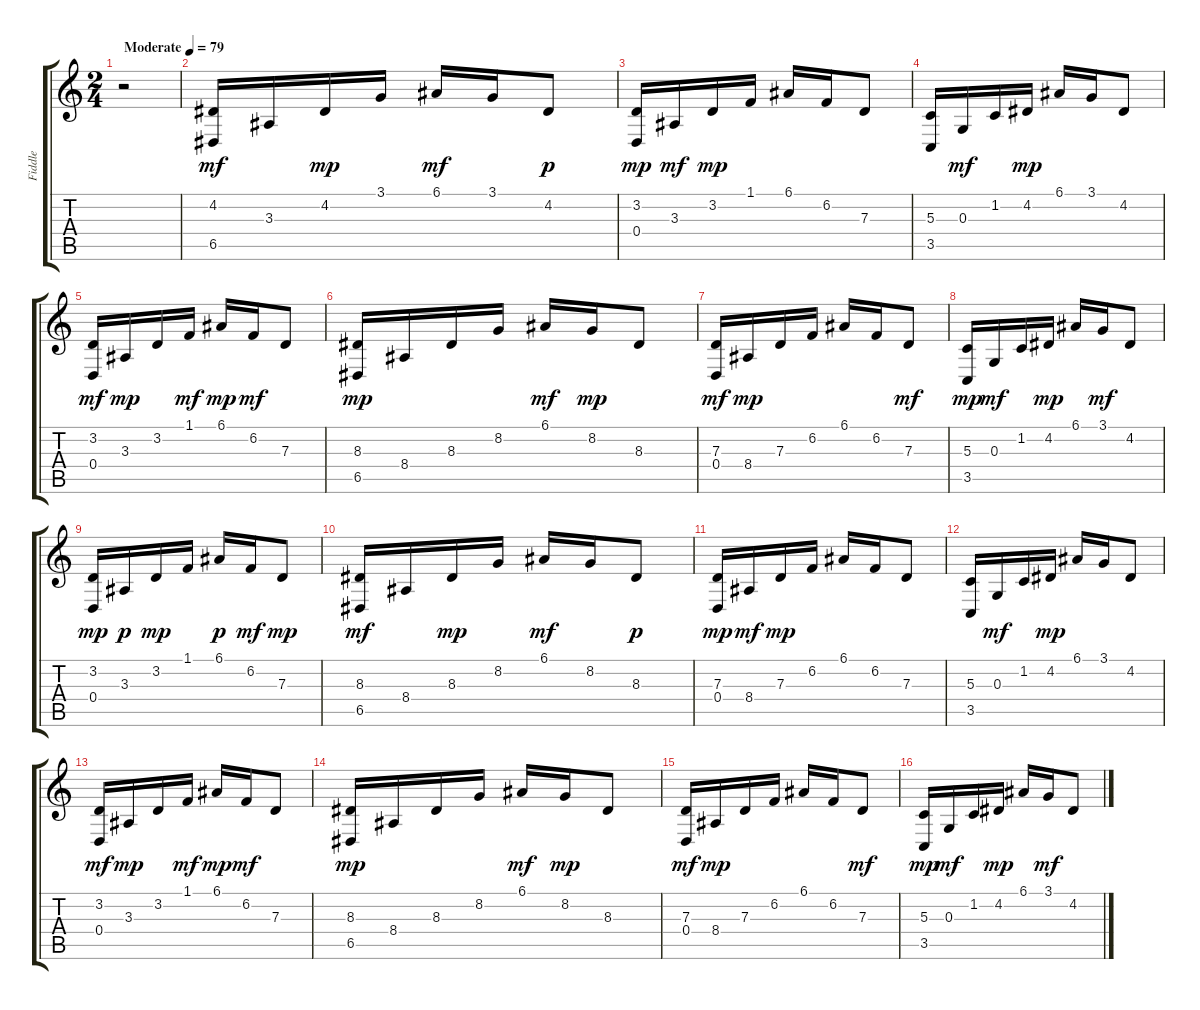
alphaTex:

\track ("Fiddle" "Fiddle") {instrument fiddle}
\staff {score tabs}
\tuning (E4 B3 G3 D3 A2 E2) {hide}
\ts (2 4)
\tempo (79 "Moderate")
\clef g2
\ks c
r.2{dy mf instrument fiddle} |
(4.2 6.5).16 3.3.16 4.2.16{dy mp} 3.1.16 6.1.16{dy mf} 3.1.16 4.2.8{dy p} |
(3.2 0.4).16{dy mp} 3.3.16{dy mf} 3.2.16{dy mp} 1.1.16 6.1.16 6.2.16 7.3.8 |
(5.3 3.5).16 0.3.16{dy mf} 1.2.16 4.2.16{dy mp} 6.1.16 3.1.16 4.2.8 |
(3.2 0.4).16{dy mf} 3.3.16{dy mp} 3.2.16 1.1.16{dy mf} 6.1.16{dy mp} 6.2.16{dy mf} 7.3.8 |
(8.3 6.5).16{dy mp} 8.4.16 8.3.16 8.2.16 6.1.16{dy mf} 8.2.16{dy mp} 8.3.8 |
(7.3 0.4).16{dy mf} 8.4.16{dy mp} 7.3.16 6.2.16 6.1.16 6.2.16 7.3.8{dy mf} |
(5.3 3.5).16{dy mp} 0.3.16{dy mf} 1.2.16 4.2.16{dy mp} 6.1.16 3.1.16{dy mf} 4.2.8 |
(3.2 0.4).16{dy mp} 3.3.16{dy p} 3.2.16{dy mp} 1.1.16 6.1.16{dy p} 6.2.16{dy mf} 7.3.8{dy mp} |
(8.3 6.5).16{dy mf} 8.4.16 8.3.16{dy mp} 8.2.16 6.1.16{dy mf} 8.2.16 8.3.8{dy p} |
(7.3 0.4).16{dy mp} 8.4.16{dy mf} 7.3.16{dy mp} 6.2.16 6.1.16 6.2.16 7.3.8 |
(5.3 3.5).16 0.3.16{dy mf} 1.2.16 4.2.16{dy mp} 6.1.16 3.1.16 4.2.8 |
(3.2 0.4).16{dy mf} 3.3.16{dy mp} 3.2.16 1.1.16{dy mf} 6.1.16{dy mp} 6.2.16{dy mf} 7.3.8 |
(8.3 6.5).16{dy mp} 8.4.16 8.3.16 8.2.16 6.1.16{dy mf} 8.2.16{dy mp} 8.3.8 |
(7.3 0.4).16{dy mf} 8.4.16{dy mp} 7.3.16 6.2.16 6.1.16 6.2.16 7.3.8{dy mf} |
(5.3 3.5).16{dy mp} 0.3.16{dy mf} 1.2.16 4.2.16{dy mp} 6.1.16 3.1.16{dy mf} 4.2.8
